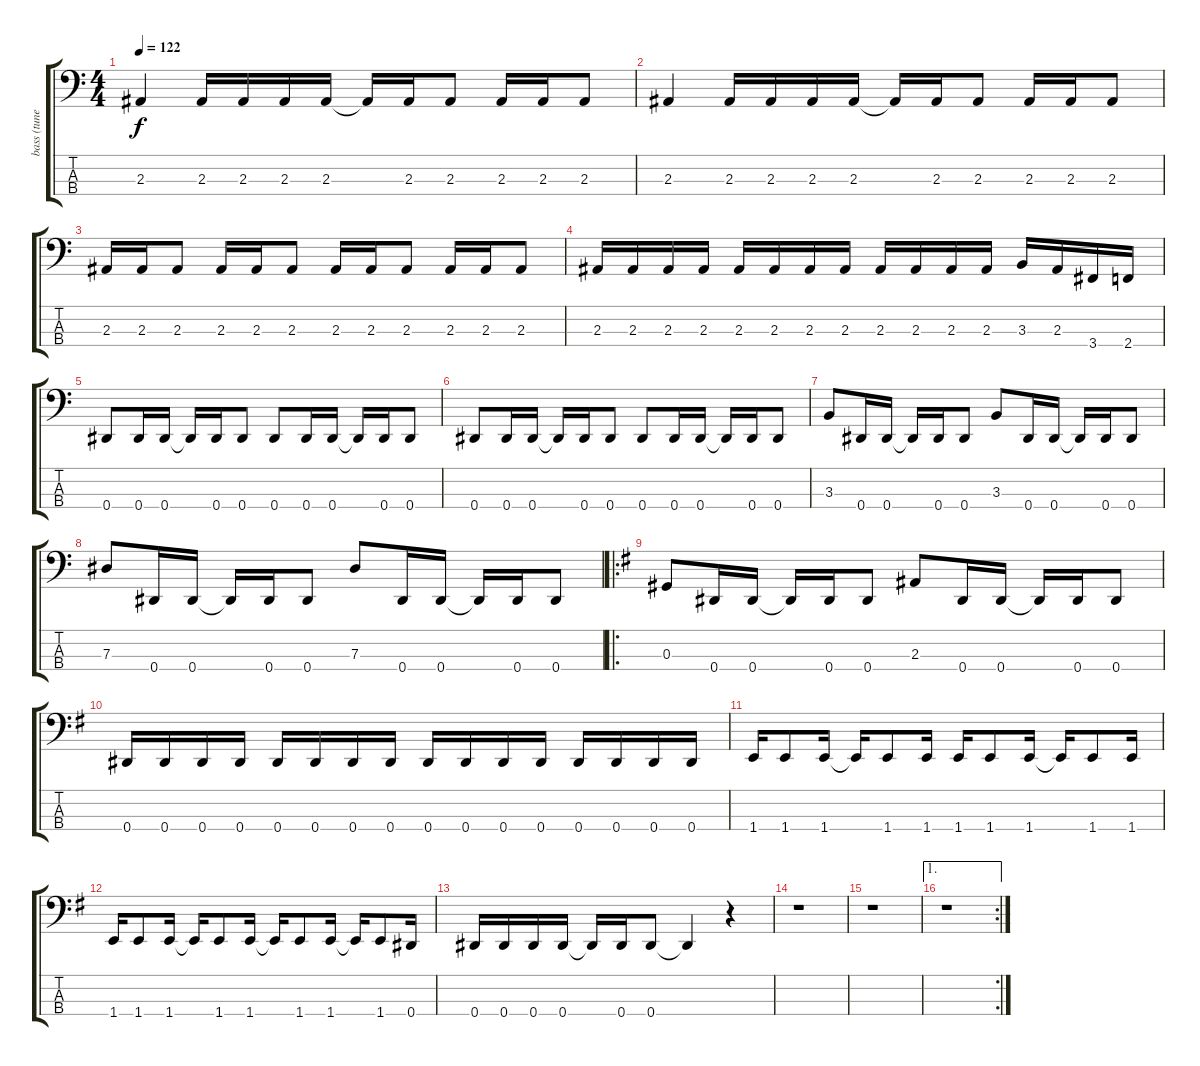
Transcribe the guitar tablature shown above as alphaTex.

\track ("bass (tune to Eb)" "bass (tune") {instrument electricbasspick}
\staff {score tabs}
\tuning (Gb2 Db2 Ab1 Eb1) {hide}
\ts (4 4)
\tempo 122
\clef f4
\ks c
2.3.4{dy f} 2.3.16 2.3.16 2.3.16 2.3.16 2.3{t}.16 2.3.16 2.3.8 2.3.16 2.3.16 2.3.8 |
2.3.4 2.3.16 2.3.16 2.3.16 2.3.16 2.3{t}.16 2.3.16 2.3.8 2.3.16 2.3.16 2.3.8 |
2.3.16 2.3.16 2.3.8 2.3.16 2.3.16 2.3.8 2.3.16 2.3.16 2.3.8 2.3.16 2.3.16 2.3.8 |
2.3.16 2.3.16 2.3.16 2.3.16 2.3.16 2.3.16 2.3.16 2.3.16 2.3.16 2.3.16 2.3.16 2.3.16 3.3.16 2.3.16 3.4.16 2.4.16 |
0.4.8 0.4.16 0.4.16 0.4{t}.16 0.4.16 0.4.8 0.4.8 0.4.16 0.4.16 0.4{t}.16 0.4.16 0.4.8 |
0.4.8 0.4.16 0.4.16 0.4{t}.16 0.4.16 0.4.8 0.4.8 0.4.16 0.4.16 0.4{t}.16 0.4.16 0.4.8 |
3.3.8 0.4.16 0.4.16 0.4{t}.16 0.4.16 0.4.8 3.3.8 0.4.16 0.4.16 0.4{t}.16 0.4.16 0.4.8 |
7.3.8 0.4.16 0.4.16 0.4{t}.16 0.4.16 0.4.8 7.3.8 0.4.16 0.4.16 0.4{t}.16 0.4.16 0.4.8 |
\ro
\ks g
0.3.8 0.4.16 0.4.16 0.4{t}.16 0.4.16 0.4.8 2.3.8 0.4.16 0.4.16 0.4{t}.16 0.4.16 0.4.8 |
0.4.16 0.4.16 0.4.16 0.4.16 0.4.16 0.4.16 0.4.16 0.4.16 0.4.16 0.4.16 0.4.16 0.4.16 0.4.16 0.4.16 0.4.16 0.4.16 |
1.4.16 1.4.8 1.4.16 1.4{t}.16 1.4.8 1.4.16 1.4.16 1.4.8 1.4.16 1.4{t}.16 1.4.8 1.4.16 |
1.4.16 1.4.8 1.4.16 1.4{t}.16 1.4.8 1.4.16 1.4{t}.16 1.4.8 1.4.16 1.4{t}.16 1.4.8 0.4.16 |
0.4.16 0.4.16 0.4.16 0.4.16 0.4{t}.16 0.4.16 0.4.8 0.4{t}.4 r.4 |
r.1 |
r.1 |
\ae 1
\rc 2
r.1
